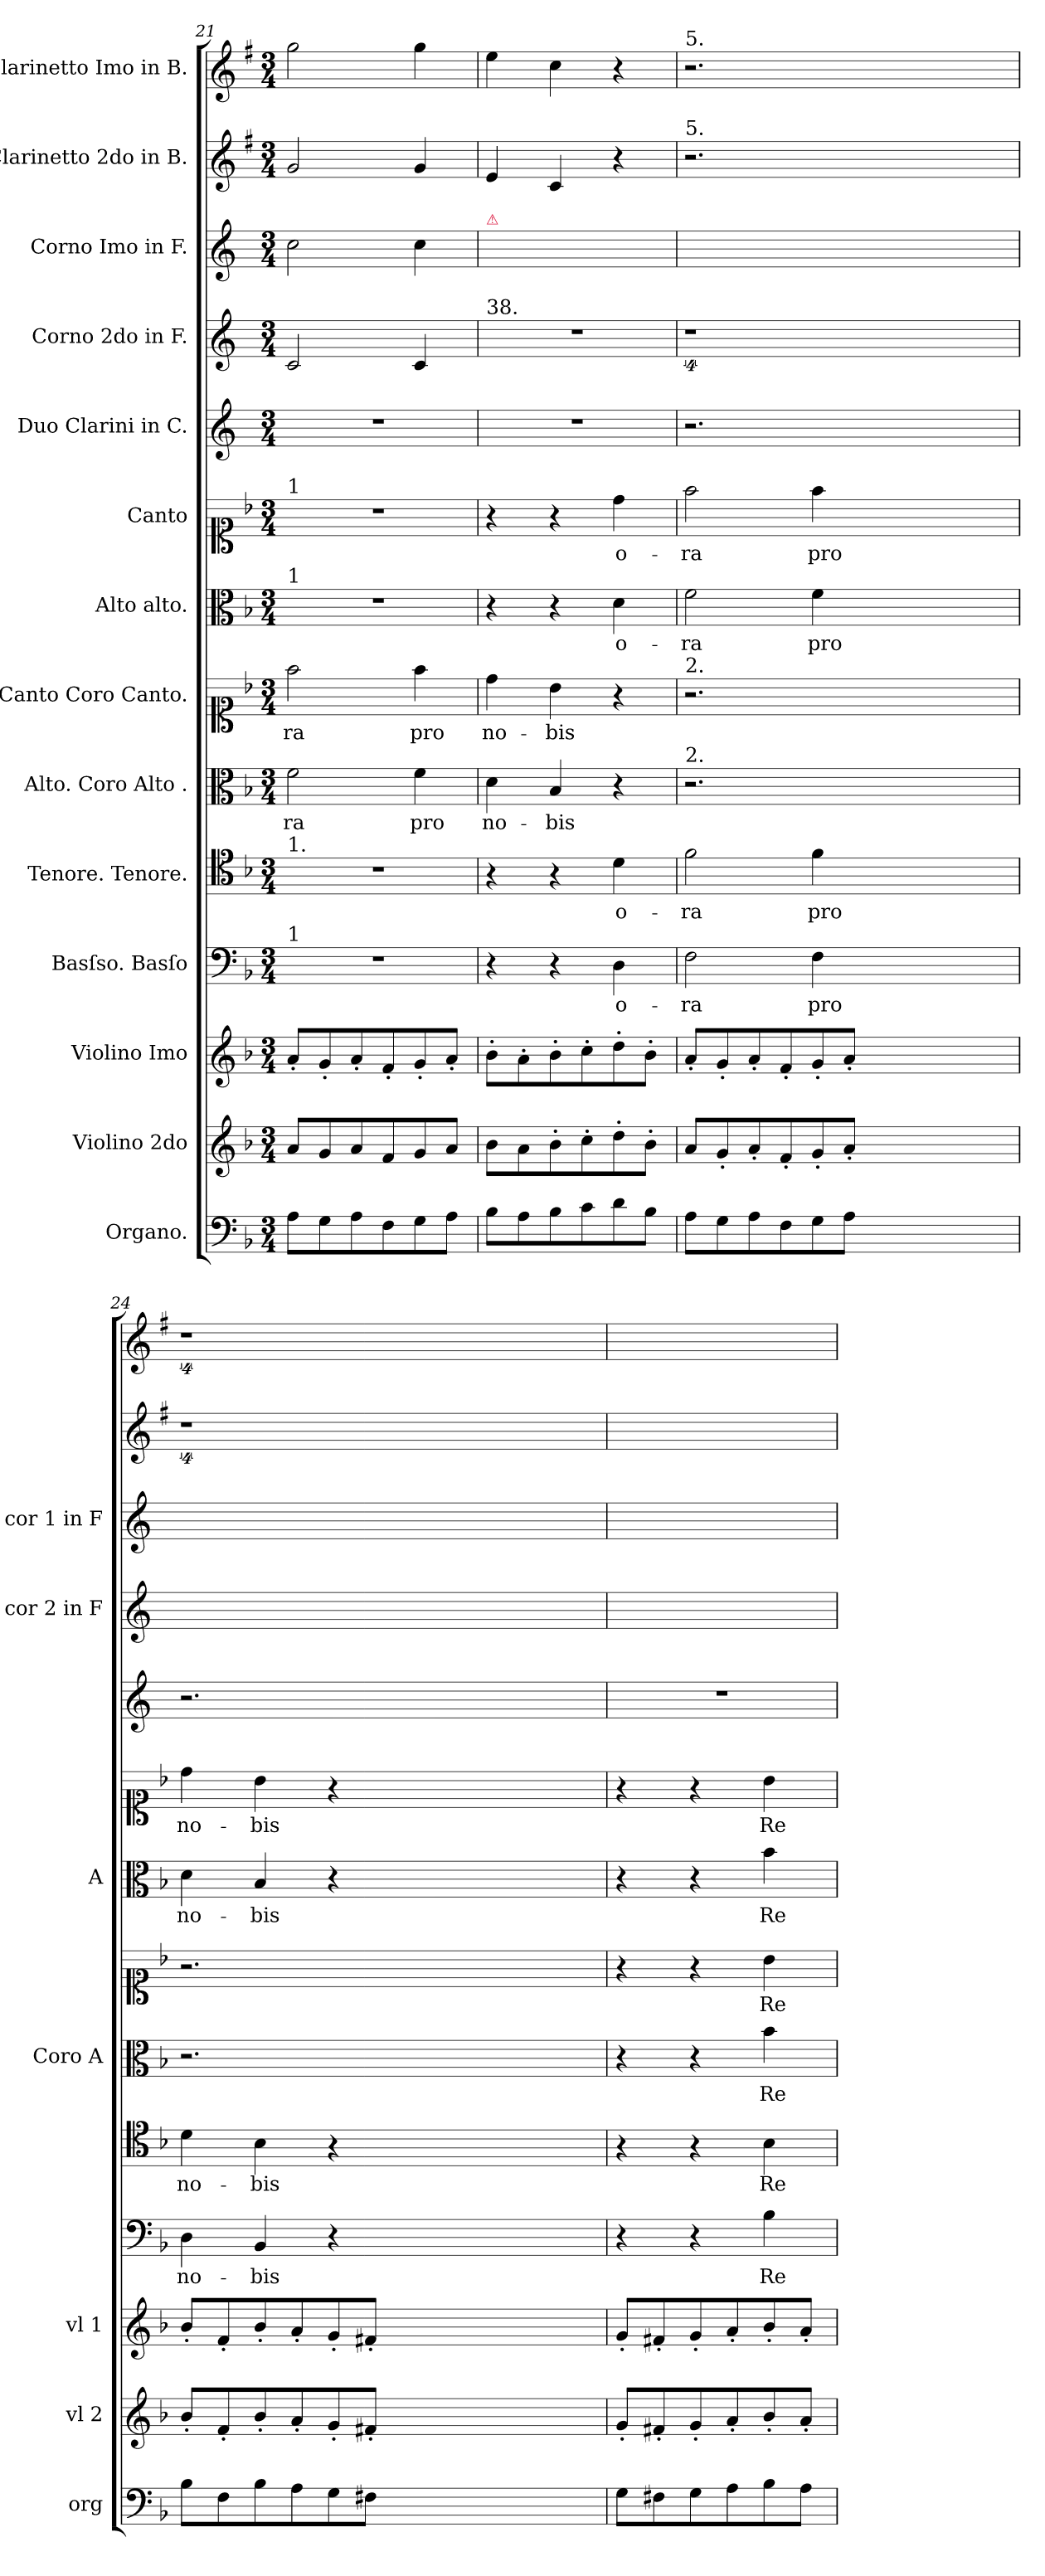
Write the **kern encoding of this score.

**kern	**kern	**kern	**kern	**text	**kern	**text	**kern	**text	**kern	**text	**kern	**text	**kern	**text	**kern	**kern	**kern	**kern	**kern
*part14	*part13	*part12	*part11	*part11	*part10	*part10	*part9	*part9	*part8	*part8	*part7	*part7	*part6	*part6	*part5	*part4	*part3	*part2	*part1
*staff14	*staff13	*staff12	*staff11	*staff11	*staff10	*staff10	*staff9	*staff9	*staff8	*staff8	*staff7	*staff7	*staff6	*staff6	*staff5	*staff4	*staff3	*staff2	*staff1
*I"Organo.	*I"Violino 2do	*I"Violino Imo	*I"Basſso. Basſo	*	*I"Tenore. Tenore.	*	*I"Alto. Coro Alto .	*	*I"Canto Coro Canto.	*	*I"Alto alto.	*	*I"Canto	*	*I"Duo Clarini in C.	*I"Corno 2do in F.	*I"Corno Imo in F.	*I"Clarinetto 2do in B.	*I"Clarinetto Imo in B.
*I'org	*I'vl 2	*I'vl 1	*	*	*	*	*I'Coro A	*	*	*	*I'A	*	*	*	*	*I'cor 2 in F	*I'cor 1 in F	*	*
*clefF4	*clefG2	*clefG2	*clefF4	*	*clefC4	*	*clefC3	*	*clefC1	*	*clefC3	*	*clefC1	*	*clefG2	*clefG2	*clefG2	*clefG2	*clefG2
*	*	*	*	*	*	*	*	*	*	*	*	*	*	*	*	*ITrd4c7	*ITrd4c7	*ITrd1c2	*ITrd1c2
*k[b-]	*k[b-]	*k[b-]	*k[b-]	*	*k[b-]	*	*k[b-]	*	*k[b-]	*	*k[b-]	*	*k[b-]	*	*k[]	*k[b-]	*k[b-]	*k[b-]	*k[b-]
*F:	*F:	*F:	*F:	*	*F:	*	*F:	*	*F:	*	*F:	*	*F:	*	*	*	*	*F:	*F:
*M3/4	*M3/4	*M3/4	*M3/4	*	*M3/4	*	*M3/4	*	*M3/4	*	*M3/4	*	*M3/4	*	*M3/4	*M3/4	*M3/4	*M3/4	*M3/4
=21	=21	=21	=21	=21	=21	=21	=21	=21	=21	=21	=21	=21	=21	=21	=21	=21	=21	=21	=21
!	!	!	!	!	!	!	!	!	!	!	!	!	!LO:TX:a:t=1	!	!	!	!	!	!
!	!	!	!	!	!	!	!	!	!	!	!LO:TX:a:t=1	!	!	!	!	!	!	!	!
!	!	!	!	!	!LO:TX:a:t=1.	!	!	!	!	!	!	!	!	!	!	!	!	!	!
!	!	!	!LO:TX:a:t=1	!	!	!	!	!	!	!	!	!	!	!	!	!	!	!	!
8A\L	8a/L	8a'/L	2.r	.	2.r	.	2f\	-ra	2ff\	-ra	2.r	.	2.r	.	2.r	2F/	2f\	2f/	2ff\
8G\	8g/	8g'/	.	.	.	.	.	.	.	.	.	.	.	.	.	.	.	.	.
8A\	8a/	8a'/	.	.	.	.	.	.	.	.	.	.	.	.	.	.	.	.	.
8F\	8f/	8f'/	.	.	.	.	.	.	.	.	.	.	.	.	.	.	.	.	.
8G\	8g/	8g'/	.	.	.	.	4f\	pro	4ff\	pro	.	.	.	.	.	4F/	4f\	4f/	4ff\
8A\J	8a/J	8a'/J	.	.	.	.	.	.	.	.	.	.	.	.	.	.	.	.	.
=22	=22	=22	=22	=22	=22	=22	=22	=22	=22	=22	=22	=22	=22	=22	=22	=22	=22	=22	=22
!	!	!	!	!	!	!	!	!	!	!	!	!	!	!	!	!	!LO:TX:a:color=crimson:t=⚠	!	!
!	!	!	!	!	!	!	!	!	!	!	!	!	!	!	!	!LO:TX:a:t=38.	!	!	!
8B-\L	8b-\L	8b-'\L	4r	.	4r	.	4d\	no-	4dd\	no-	4r	.	4r	.	2.r	2.r	2.ryy	4d/	4dd\
8A\	8a\	8a'\	.	.	.	.	.	.	.	.	.	.	.	.	.	.	.	.	.
8B-\	8b-'\	8b-'\	4r	.	4r	.	4B-/	-bis	4b-\	-bis	4r	.	4r	.	.	.	.	4B-/	4b-\
8c\	8cc'\	8cc'\	.	.	.	.	.	.	.	.	.	.	.	.	.	.	.	.	.
8d\	8dd'\	8dd'\	4D\	o-	4d\	o-	4r	.	4r	.	4d\	o-	4dd\	o-	.	.	.	4r	4r
8B-\J	8b-'\J	8b-'\J	.	.	.	.	.	.	.	.	.	.	.	.	.	.	.	.	.
=23	=23	=23	=23	=23	=23	=23	=23	=23	=23	=23	=23	=23	=23	=23	=23	=23	=23	=23	=23
!	!	!	!	!	!	!	!	!	!	!	!	!	!	!	!	!	!	!	!LO:TX:a:t=5.
!	!	!	!	!	!	!	!	!	!	!	!	!	!	!	!	!	!	!LO:TX:a:t=5.	!
!	!	!	!	!	!	!	!	!	!LO:TX:a:t=2.	!	!	!	!	!	!	!	!	!	!
!	!	!	!	!	!	!	!LO:TX:a:t=2.	!	!	!	!	!	!	!	!	!	!	!	!
8A\L	8a/L	8a'/L	2F\	-ra	2f\	-ra	2.r	.	2.r	.	2f\	-ra	2ff\	-ra	2.r	4%9r	2.ryy	2.r	2.r
8G\	8g'/	8g'/	.	.	.	.	.	.	.	.	.	.	.	.	.	.	.	.	.
8A\	8a'/	8a'/	.	.	.	.	.	.	.	.	.	.	.	.	.	.	.	.	.
8F\	8f'/	8f'/	.	.	.	.	.	.	.	.	.	.	.	.	.	.	.	.	.
8G\	8g'/	8g'/	4F\	pro	4f\	pro	.	.	.	.	4f\	pro	4ff\	pro	.	.	.	.	.
8A\J	8a'/J	8a'/J	.	.	.	.	.	.	.	.	.	.	.	.	.	.	.	.	.
1.ryy	1.ryy	1.ryy	1.ryy	.	1.ryy	.	1.ryy	.	1.ryy	.	1.ryy	.	1.ryy	.	1.ryy	.	1.ryy	1.ryy	1.ryy
=24	=24	=24	=24	=24	=24	=24	=24	=24	=24	=24	=24	=24	=24	=24	=24	=24	=24	=24	=24
8B-\L	8b-'/L	8b-'/L	4D\	no-	4d\	no-	2.r	.	2.r	.	4d\	no-	4dd\	no-	2.r	0ryy	2.ryy	4%9r	4%9r
8F\	8f'/	8f'/	.	.	.	.	.	.	.	.	.	.	.	.	.	.	.	.	.
8B-\	8b-'/	8b-'/	4BB-/	-bis	4B-\	-bis	.	.	.	.	4B-/	-bis	4b-\	-bis	.	.	.	.	.
8A\	8a'/	8a'/	.	.	.	.	.	.	.	.	.	.	.	.	.	.	.	.	.
8G\	8g'/	8g'/	4r	.	4r	.	.	.	.	.	4r	.	4r	.	.	.	.	.	.
8F#X\J	8f#X'/J	8f#X'/J	.	.	.	.	.	.	.	.	.	.	.	.	.	.	.	.	.
1.ryy	1.ryy	1.ryy	1.ryy	.	1.ryy	.	1.ryy	.	1.ryy	.	1.ryy	.	1.ryy	.	1.ryy	.	1.ryy	.	.
.	.	.	.	.	.	.	.	.	.	.	.	.	.	.	.	4ryy	.	.	.
=25	=25	=25	=25	=25	=25	=25	=25	=25	=25	=25	=25	=25	=25	=25	=25	=25	=25	=25	=25
8G\L	8g'/L	8g'/L	4r	.	4r	.	4r	.	4r	.	4r	.	4r	.	2.r	2.ryy	2.ryy	2.ryy	2.ryy
8F#X\	8f#X'/	8f#X'/	.	.	.	.	.	.	.	.	.	.	.	.	.	.	.	.	.
8G\	8g'/	8g'/	4r	.	4r	.	4r	.	4r	.	4r	.	4r	.	.	.	.	.	.
8A\	8a'/	8a'/	.	.	.	.	.	.	.	.	.	.	.	.	.	.	.	.	.
8B-\	8b-'/	8b-'/	4B-\	Re-	4B-\	Re-	4b-\	Re-	4b-\	Re-	4b-\	Re-	4b-\	Re-	.	.	.	.	.
8A\J	8a'/J	8a'/J	.	.	.	.	.	.	.	.	.	.	.	.	.	.	.	.	.
=	=	=	=	=	=	=	=	=	=	=	=	=	=	=	=	=	=	=	=
*-	*-	*-	*-	*-	*-	*-	*-	*-	*-	*-	*-	*-	*-	*-	*-	*-	*-	*-	*-
